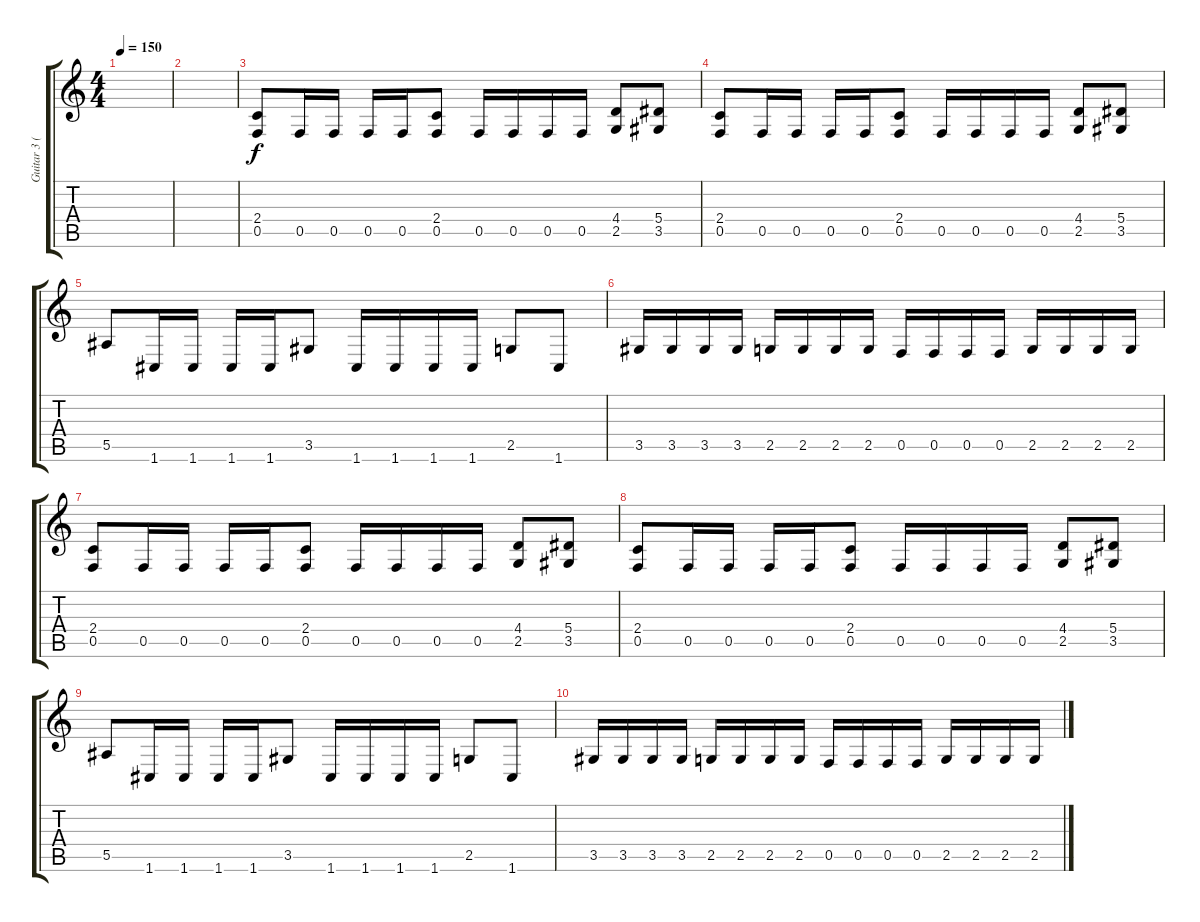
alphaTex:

\track ("Guitar 3 (Rhytm)" "Guitar 3 (") {instrument distortionguitar}
\staff {score tabs}
\tuning (C4 G3 Eb3 Bb2 F2 C2) {hide}
\ts (4 4)
\tempo 150
\clef g2
\ks c
|
|
(2.4 0.5).8 0.5.16 0.5.16 0.5.16 0.5.16 (2.4 0.5).8 0.5.16 0.5.16 0.5.16 0.5.16 (4.4 2.5).8 (5.4 3.5).8 |
(2.4 0.5).8 0.5.16 0.5.16 0.5.16 0.5.16 (2.4 0.5).8 0.5.16 0.5.16 0.5.16 0.5.16 (4.4 2.5).8 (5.4 3.5).8 |
5.5.8 1.6.16 1.6.16 1.6.16 1.6.16 3.5.8 1.6.16 1.6.16 1.6.16 1.6.16 2.5.8 1.6.8 |
3.5.16 3.5.16 3.5.16 3.5.16 2.5.16 2.5.16 2.5.16 2.5.16 0.5.16 0.5.16 0.5.16 0.5.16 2.5.16 2.5.16 2.5.16 2.5.16 |
(2.4 0.5).8 0.5.16 0.5.16 0.5.16 0.5.16 (2.4 0.5).8 0.5.16 0.5.16 0.5.16 0.5.16 (4.4 2.5).8 (5.4 3.5).8 |
(2.4 0.5).8 0.5.16 0.5.16 0.5.16 0.5.16 (2.4 0.5).8 0.5.16 0.5.16 0.5.16 0.5.16 (4.4 2.5).8 (5.4 3.5).8 |
5.5.8 1.6.16 1.6.16 1.6.16 1.6.16 3.5.8 1.6.16 1.6.16 1.6.16 1.6.16 2.5.8 1.6.8 |
3.5.16 3.5.16 3.5.16 3.5.16 2.5.16 2.5.16 2.5.16 2.5.16 0.5.16 0.5.16 0.5.16 0.5.16 2.5.16 2.5.16 2.5.16 2.5.16
